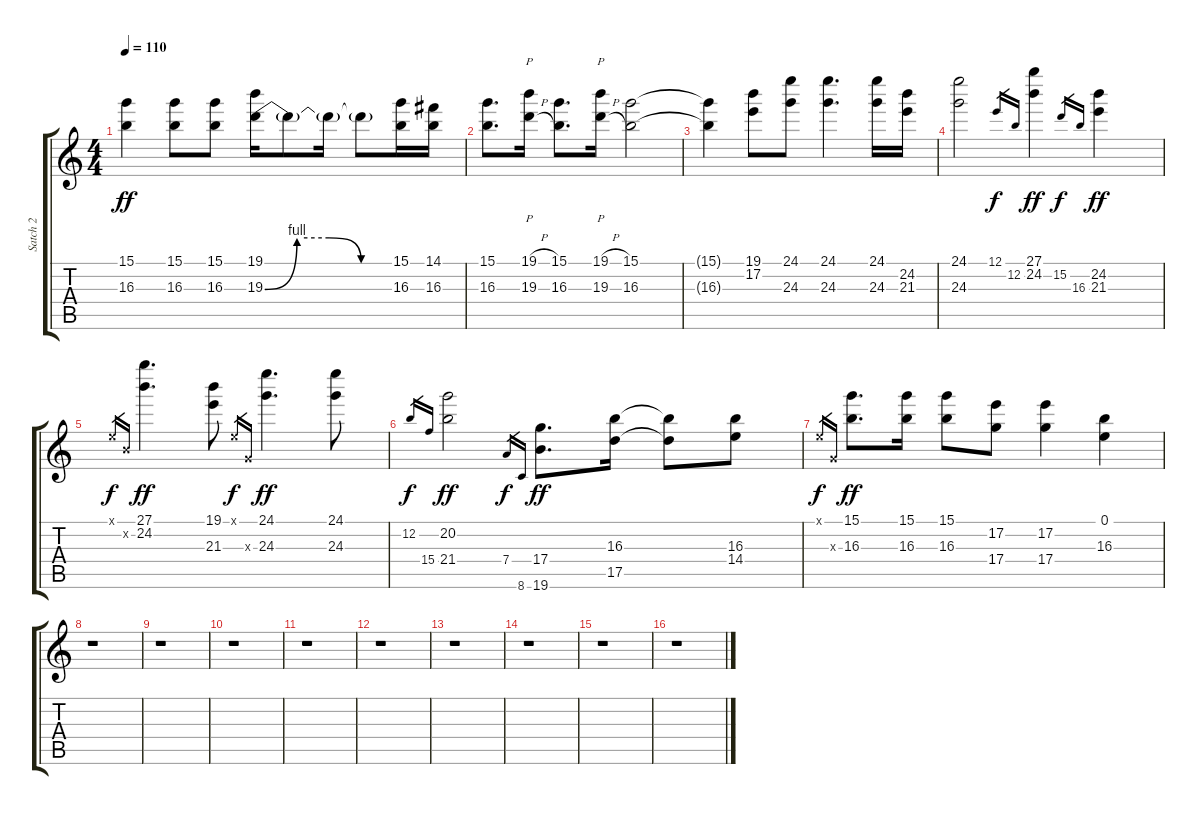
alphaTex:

\track ("Satch 2" "Satch 2") {instrument overdrivenguitar}
\staff {score tabs}
\tuning (E4 B3 G3 D3 A2 E2) {hide}
\ts (4 4)
\tempo 110
\clef g2
\ks c
(15.1{t} 16.3{t}).4{dy ff} (15.1 16.3).8 (15.1 16.3).8 (19.1 19.3{be (custom 0 0 15 4 30 4 45 0 60 0)}).16 19.3{t}.8 19.3{t}.16 19.3{t}.8 (15.1 16.3).16 (14.1 16.3).16 |
(15.1 16.3).8{d} (19.1{h} 19.3{h}).16{p} (15.1 16.3).8{d} (19.1{h} 19.3{h}).16{p} (15.1 16.3).2 |
(15.1{t} 16.3{t}).4 (19.1 17.2).8 (24.1 24.3).8 (24.1 24.3).4{d} (24.1 24.3).16 (24.2 21.3).16 |
(24.1 24.3).2 12.1.16{gr dy f} 12.2.16{gr} (27.1 24.2).4{dy ff} 15.2.16{gr dy f} 16.3.16{gr} (24.2 21.3).4{dy ff} |
0.1{x}.16{gr dy f} 0.2{x}.16{gr} (27.1 24.2).4{d dy ff} (19.1 21.3).8 0.1{x}.16{gr dy f} 0.3{x}.16{gr} (24.1 24.3).4{d dy ff} (24.1 24.3).8 |
12.2.16{gr dy f} 15.4.16{gr} (20.2 21.4).2{dy ff} 7.4.16{gr dy f} 8.6.16{gr} (17.4 19.6).8{d dy ff} (16.3 17.5).16 (16.3{t} 17.5{t}).8 (16.3 14.4).8 |
0.1{x}.16{gr dy f} 0.3{x}.16{gr} (15.1 16.3).8{d dy ff} (15.1 16.3).16 (15.1 16.3).8 (17.2 17.4).8 (17.2 17.4).4 (0.1 16.3).4 |
r.1 |
r.1 |
r.1 |
r.1 |
r.1 |
r.1 |
r.1 |
r.1 |
r.1
